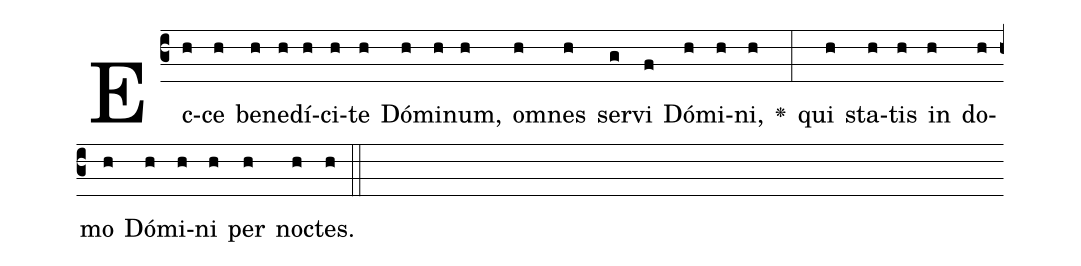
%%
(c3)Ec(h)ce(h) be(h)ne(h)dí(h)ci(h)te(h) Dó(h)mi(h)num,(h) om(h)nes(h) ser(g)vi(f) Dó(h)mi(h)ni,(h) <v>\greheightstar</v>(:) qui(h) sta(h)tis(h) in(h) do(h)mo(h) Dó(h)mi(h)ni(h) per(h) no(h)ctes.(h) (::)
